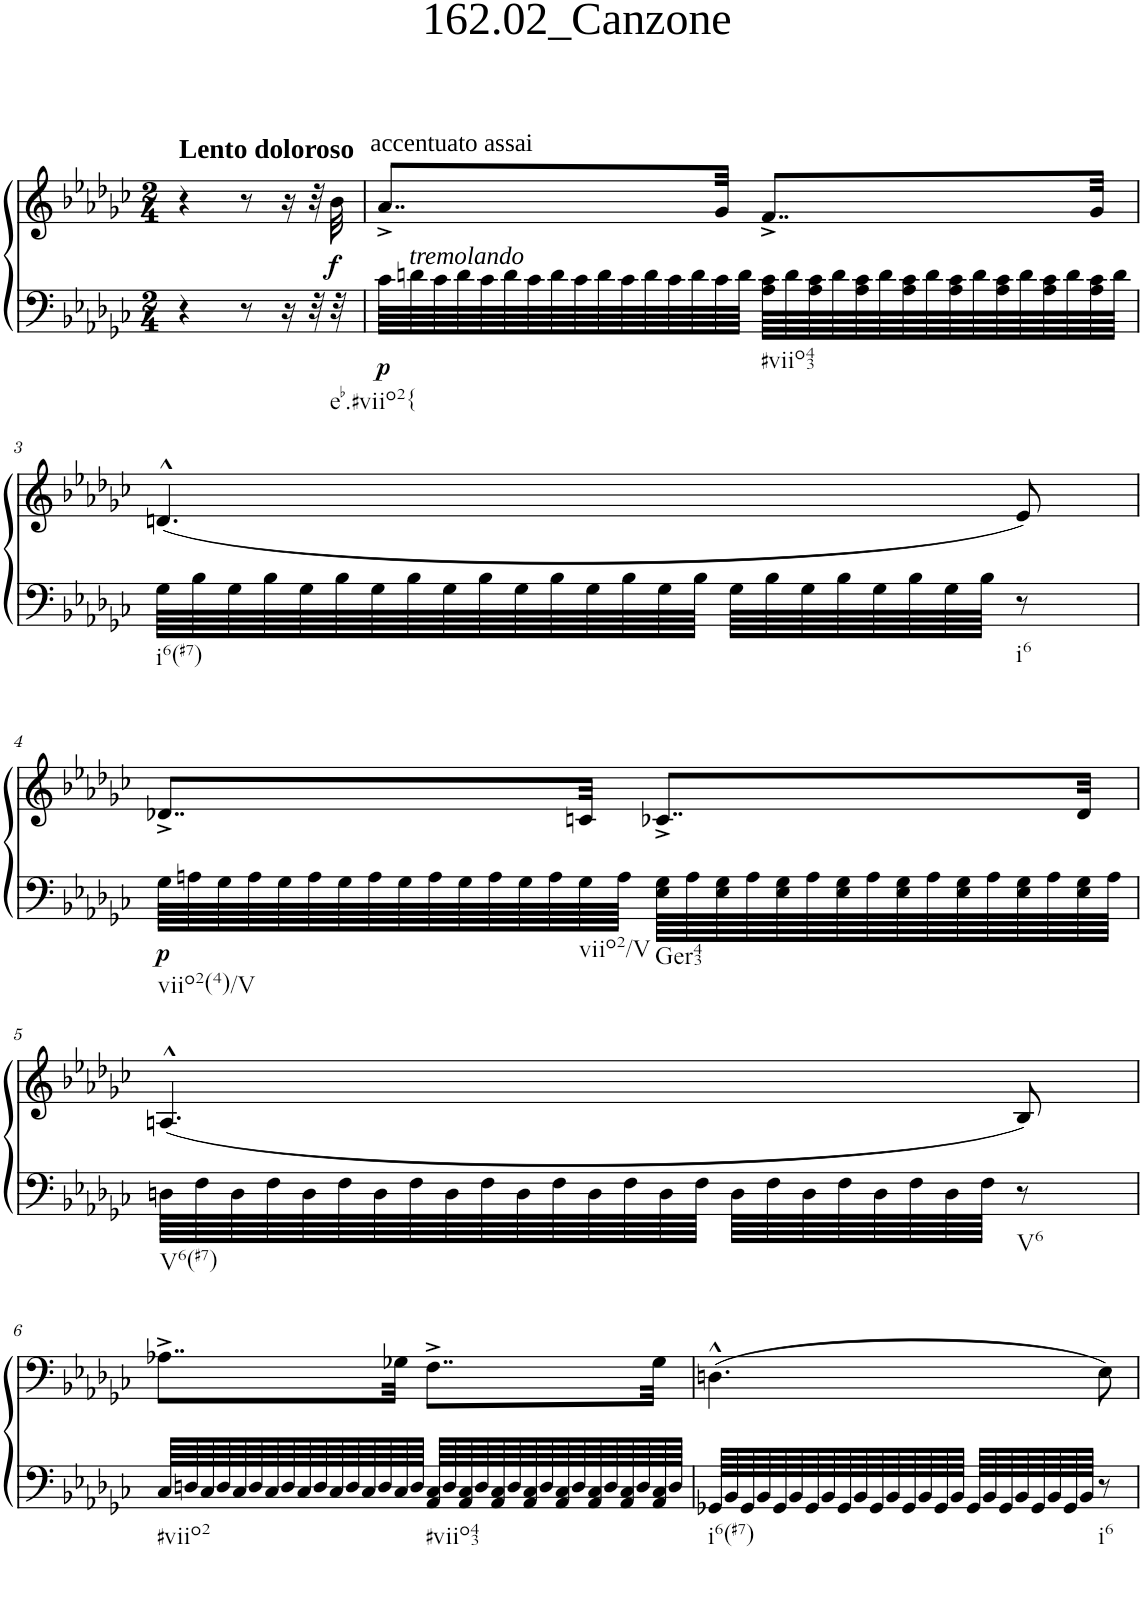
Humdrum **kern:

**kern	**kern	**dynam
*part1	*part1	*part1
*staff2	*staff1	*staff1/2
*I"Piano	*	*
*I'Pno.	*	*
*clefF4	*clefG2	*
*k[b-e-a-d-g-c-]	*k[b-e-a-d-g-c-]	*
*G-:	*G-:	*
*M2/4	*M2/4	*
=1	=1	=1
!	!LO:TX:a:B:t=Lento doloroso	!
4r	4r	.
8r	8r	.
16r	16r	.
32r	32r	.
!LO:TX:b:t=eb.#viio2{	!	!
!	!	!LO:DY:b
32r	32b-\	f
=2	=2	=2
!	!LO:TX:a:t=accentuato assai	!
!	!	!LO:DY:b=2
64c-\LLLL	8..a-^/L	p
!LO:TX:a:i:t=tremolando	!	!
64dn\	.	.
64c-\	.	.
64d\	.	.
64c-\	.	.
64d\	.	.
64c-\	.	.
64d\	.	.
64c-\	.	.
64d\	.	.
64c-\	.	.
64d\	.	.
64c-\	.	.
64d\	.	.
64c-\	32g-/Jkk	.
64d\JJJJ	.	.
!LO:TX:b:t=#viio43	!	!
64A-\ 64c-\LLLL	8..f^/L	.
64d\	.	.
64A-\ 64c-\	.	.
64d\	.	.
64A-\ 64c-\	.	.
64d\	.	.
64A-\ 64c-\	.	.
64d\	.	.
64A-\ 64c-\	.	.
64d\	.	.
64A-\ 64c-\	.	.
64d\	.	.
64A-\ 64c-\	.	.
64d\	.	.
64A-\ 64c-\	32g-/Jkk	.
64d\JJJJ	.	.
!!LO:LB:g=z
=3	=3	=3
!LO:TX:b:t=i6(#7)	!	!
64G-\LLLL	(4.dn^^/	.
64B-\	.	.
64G-\	.	.
64B-\	.	.
64G-\	.	.
64B-\	.	.
64G-\	.	.
64B-\	.	.
64G-\	.	.
64B-\	.	.
64G-\	.	.
64B-\	.	.
64G-\	.	.
64B-\	.	.
64G-\	.	.
64B-\JJJJ	.	.
64G-\LLLL	.	.
64B-\	.	.
64G-\	.	.
64B-\	.	.
64G-\	.	.
64B-\	.	.
64G-\	.	.
64B-\JJJJ	.	.
!LO:TX:b:t=i6	!	!
8r	8e-/)	.
!!LO:LB:g=z
=4	=4	=4
!LO:TX:b:t=viio2(4)/V	!	!
!	!	!LO:DY:b=2
64G-\LLLL	8..d-X^/L	p
64An\	.	.
64G-\	.	.
64A\	.	.
64G-\	.	.
64A\	.	.
64G-\	.	.
64A\	.	.
64G-\	.	.
64A\	.	.
64G-\	.	.
64A\	.	.
64G-\	.	.
64A\	.	.
!LO:TX:b:t=viio2/V	!	!
64G-\	32cn/Jkk	.
64A\JJJJ	.	.
!LO:TX:b:t=Ger43	!	!
64E-\ 64G-\LLLL	8..c-X^/L	.
64A\	.	.
64E-\ 64G-\	.	.
64A\	.	.
64E-\ 64G-\	.	.
64A\	.	.
64E-\ 64G-\	.	.
64A\	.	.
64E-\ 64G-\	.	.
64A\	.	.
64E-\ 64G-\	.	.
64A\	.	.
64E-\ 64G-\	.	.
64A\	.	.
64E-\ 64G-\	32d-/Jkk	.
64A\JJJJ	.	.
!!LO:LB:g=z
=5	=5	=5
!LO:TX:b:t=V6(#7)	!	!
64Dn\LLLL	(4.An^^/	.
64F\	.	.
64D\	.	.
64F\	.	.
64D\	.	.
64F\	.	.
64D\	.	.
64F\	.	.
64D\	.	.
64F\	.	.
64D\	.	.
64F\	.	.
64D\	.	.
64F\	.	.
64D\	.	.
64F\JJJJ	.	.
64D\LLLL	.	.
64F\	.	.
64D\	.	.
64F\	.	.
64D\	.	.
64F\	.	.
64D\	.	.
64F\JJJJ	.	.
!LO:TX:b:t=V6	!	!
8r	8B-/)	.
!!LO:LB:g=z
=6	=6	=6
!LO:TX:b:t=#viio2	!	!
64C-/LLLL	8..A-X^\L	.
64Dn/	.	.
64C-/	.	.
64D/	.	.
64C-/	.	.
64D/	.	.
64C-/	.	.
64D/	.	.
64C-/	.	.
64D/	.	.
64C-/	.	.
64D/	.	.
64C-/	.	.
64D/	.	.
64C-/	32G-X\Jkk	.
64D/JJJJ	.	.
!LO:TX:b:t=#viio43	!	!
64AA-/ 64C-/LLLL	8..F^\L	.
64D/	.	.
64AA-/ 64C-/	.	.
64D/	.	.
64AA-/ 64C-/	.	.
64D/	.	.
64AA-/ 64C-/	.	.
64D/	.	.
64AA-/ 64C-/	.	.
64D/	.	.
64AA-/ 64C-/	.	.
64D/	.	.
64AA-/ 64C-/	.	.
64D/	.	.
64AA-/ 64C-/	32G-\Jkk	.
64D/JJJJ	.	.
=7	=7	=7
!LO:TX:b:t=i6(#7)	!	!
64GG-X/LLLL	(4.Dn^^\	.
64BB-/	.	.
64GG-/	.	.
64BB-/	.	.
64GG-/	.	.
64BB-/	.	.
64GG-/	.	.
64BB-/	.	.
64GG-/	.	.
64BB-/	.	.
64GG-/	.	.
64BB-/	.	.
64GG-/	.	.
64BB-/	.	.
64GG-/	.	.
64BB-/JJJJ	.	.
64GG-/LLLL	.	.
64BB-/	.	.
64GG-/	.	.
64BB-/	.	.
64GG-/	.	.
64BB-/	.	.
64GG-/	.	.
64BB-/JJJJ	.	.
!LO:TX:b:t=i6	!	!
8r	8E-\)	.
=	=	=
*-	*-	*-
